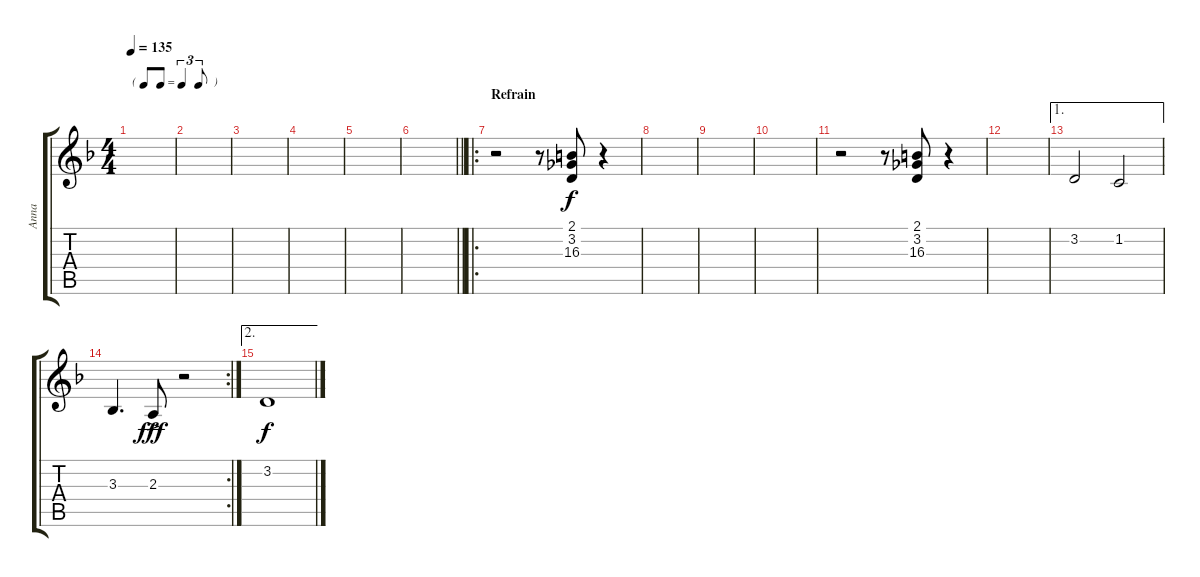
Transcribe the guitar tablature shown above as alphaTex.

\track ("Anna" "Anna") {instrument altosax}
\staff {score tabs}
\tuning (E4 B3 G3 D3 A2 E2) {hide}
\ts (4 4)
\tf triplet8th
\tempo 135
\clef g2
\ks f
|
|
|
|
|
\barLineRight lightlight
|
\ro
\section ("" "Refrain")
r.2 r.8 (2.1 3.2 16.3).8{dy f} r.4 |
|
|
|
r.2 r.8 (2.1 3.2 16.3).8 r.4 |
|
\ae 1
3.2.2 1.2.2 |
\rc 2
3.3.4{d} 2.3{ac}.8{dy fff} r.2 |
\ae 2
3.2.1{dy f}
